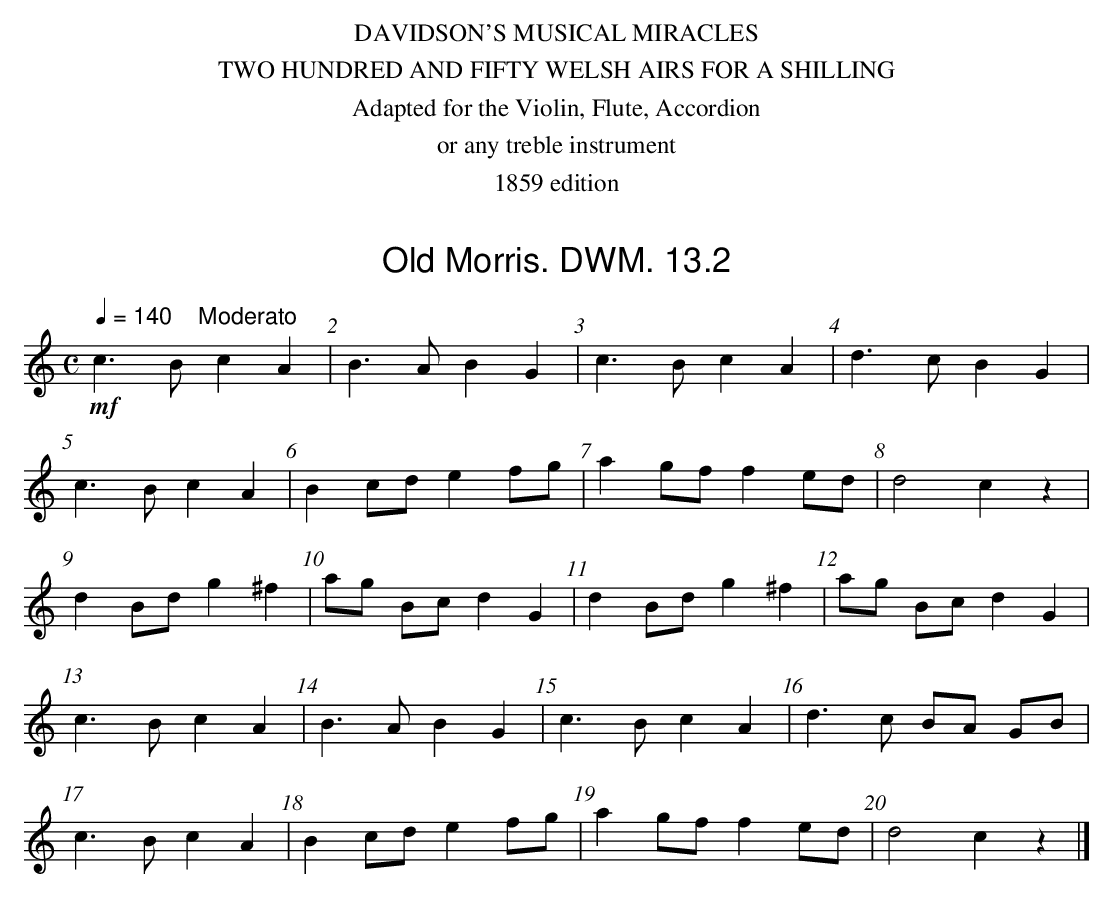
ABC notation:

X:1
T:Old Morris. DWM. 13.2
M:C
L:1/8
Q:1/4=140 "    Moderato"
K:C
!mf!c3B c2A2|B3A B2G2|c3B c2A2|d3c B2G2|
c3B c2A2|B2 cd e2 fg|a2 gf f2 ed|d4 c2z2|
d2 Bd g2^f2|ag Bc d2G2|d2 Bd g2^f2|ag Bc d2G2|
c3B c2A2|B3A B2G2|c3B c2A2|d3c BA GB|
c3B c2A2|B2 cd e2 fg|a2 gf f2 ed|d4 c2z2|]
